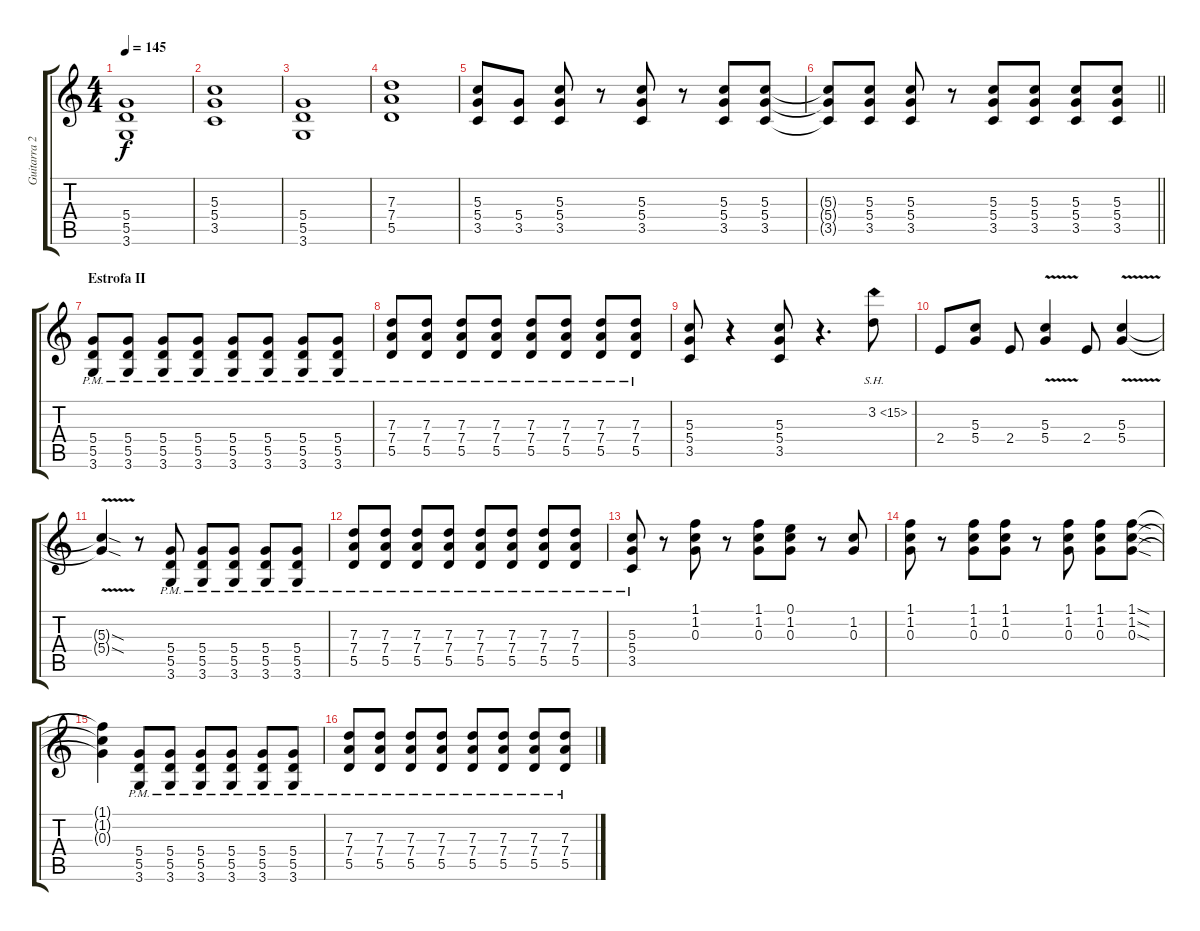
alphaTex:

\track ("Guitarra 2" "Guitarra 2") {instrument distortionguitar}
\staff {score tabs}
\tuning (E4 B3 G3 D3 A2 E2) {hide}
\ts (4 4)
\tempo 145
\clef g2
\ks c
(5.4 5.5 3.6).1{dy f} |
(5.3 5.4 3.5).1 |
(5.4 5.5 3.6).1 |
(7.3 7.4 5.5).1 |
(5.3 5.4 3.5).8 (5.4 3.5).8 (5.3 5.4 3.5).8 r.8 (5.3 5.4 3.5).8 r.8 (5.3 5.4 3.5).8 (5.3 5.4 3.5).8 |
\barLineRight lightlight
(5.3{t} 5.4{t} 3.5{t}).8 (5.3 5.4 3.5).8 (5.3 5.4 3.5).8 r.8 (5.3 5.4 3.5).8 (5.3 5.4 3.5).8 (5.3 5.4 3.5).8 (5.3 5.4 3.5).8 |
\section ("" "Estrofa II")
(5.4{pm} 5.5{pm} 3.6{pm}).8 (5.4{pm} 5.5{pm} 3.6{pm}).8 (5.4{pm} 5.5{pm} 3.6{pm}).8 (5.4{pm} 5.5{pm} 3.6{pm}).8 (5.4{pm} 5.5{pm} 3.6{pm}).8 (5.4{pm} 5.5{pm} 3.6{pm}).8 (5.4{pm} 5.5{pm} 3.6{pm}).8 (5.4{pm} 5.5{pm} 3.6{pm}).8 |
(7.3{pm} 7.4{pm} 5.5{pm}).8 (7.3{pm} 7.4{pm} 5.5{pm}).8 (7.3{pm} 7.4{pm} 5.5{pm}).8 (7.3{pm} 7.4{pm} 5.5{pm}).8 (7.3{pm} 7.4{pm} 5.5{pm}).8 (7.3{pm} 7.4{pm} 5.5{pm}).8 (7.3{pm} 7.4{pm} 5.5{pm}).8 (7.3{pm} 7.4{pm} 5.5{pm}).8 |
(5.3 5.4 3.5).8 r.4 (5.3 5.4 3.5).8 r.4{d} 3.2{sh 12}.8 |
2.4.8 (5.3 5.4).8 2.4.8 (5.3 5.4{v}).4 2.4.8 (5.3 5.4{v}).4 |
(5.3{sod t} 5.4{sod t}).4 r.8 (5.4{pm} 5.5{pm} 3.6{pm}).8 (5.4{pm} 5.5{pm} 3.6{pm}).8 (5.4{pm} 5.5{pm} 3.6{pm}).8 (5.4{pm} 5.5{pm} 3.6{pm}).8 (5.4{pm} 5.5{pm} 3.6{pm}).8 |
(7.3{pm} 7.4{pm} 5.5{pm}).8 (7.3{pm} 7.4{pm} 5.5{pm}).8 (7.3{pm} 7.4{pm} 5.5{pm}).8 (7.3{pm} 7.4{pm} 5.5{pm}).8 (7.3{pm} 7.4{pm} 5.5{pm}).8 (7.3{pm} 7.4{pm} 5.5{pm}).8 (7.3{pm} 7.4{pm} 5.5{pm}).8 (7.3{pm} 7.4{pm} 5.5{pm}).8 |
(5.3{pm} 5.4{pm} 3.5{pm}).8 r.8 (1.1 1.2 0.3).8 r.8 (1.1 1.2 0.3).8 (0.1 1.2 0.3).8 r.8 (1.2 0.3).8 |
(1.1 1.2 0.3).8 r.8 (1.1 1.2 0.3).8 (1.1 1.2 0.3).8 r.8 (1.1 1.2 0.3).8 (1.1 1.2 0.3).8 (1.1{sod} 1.2{sod} 0.3{sod}).8 |
(1.1{t} 1.2{t} 0.3{t}).4 (5.4{pm} 5.5{pm} 3.6{pm}).8 (5.4{pm} 5.5{pm} 3.6{pm}).8 (5.4{pm} 5.5{pm} 3.6{pm}).8 (5.4{pm} 5.5{pm} 3.6{pm}).8 (5.4{pm} 5.5{pm} 3.6{pm}).8 (5.4{pm} 5.5{pm} 3.6{pm}).8 |
(7.3{pm} 7.4{pm} 5.5{pm}).8 (7.3{pm} 7.4{pm} 5.5{pm}).8 (7.3{pm} 7.4{pm} 5.5{pm}).8 (7.3{pm} 7.4{pm} 5.5{pm}).8 (7.3{pm} 7.4{pm} 5.5{pm}).8 (7.3{pm} 7.4{pm} 5.5{pm}).8 (7.3{pm} 7.4{pm} 5.5{pm}).8 (7.3{pm} 7.4{pm} 5.5{pm}).8
